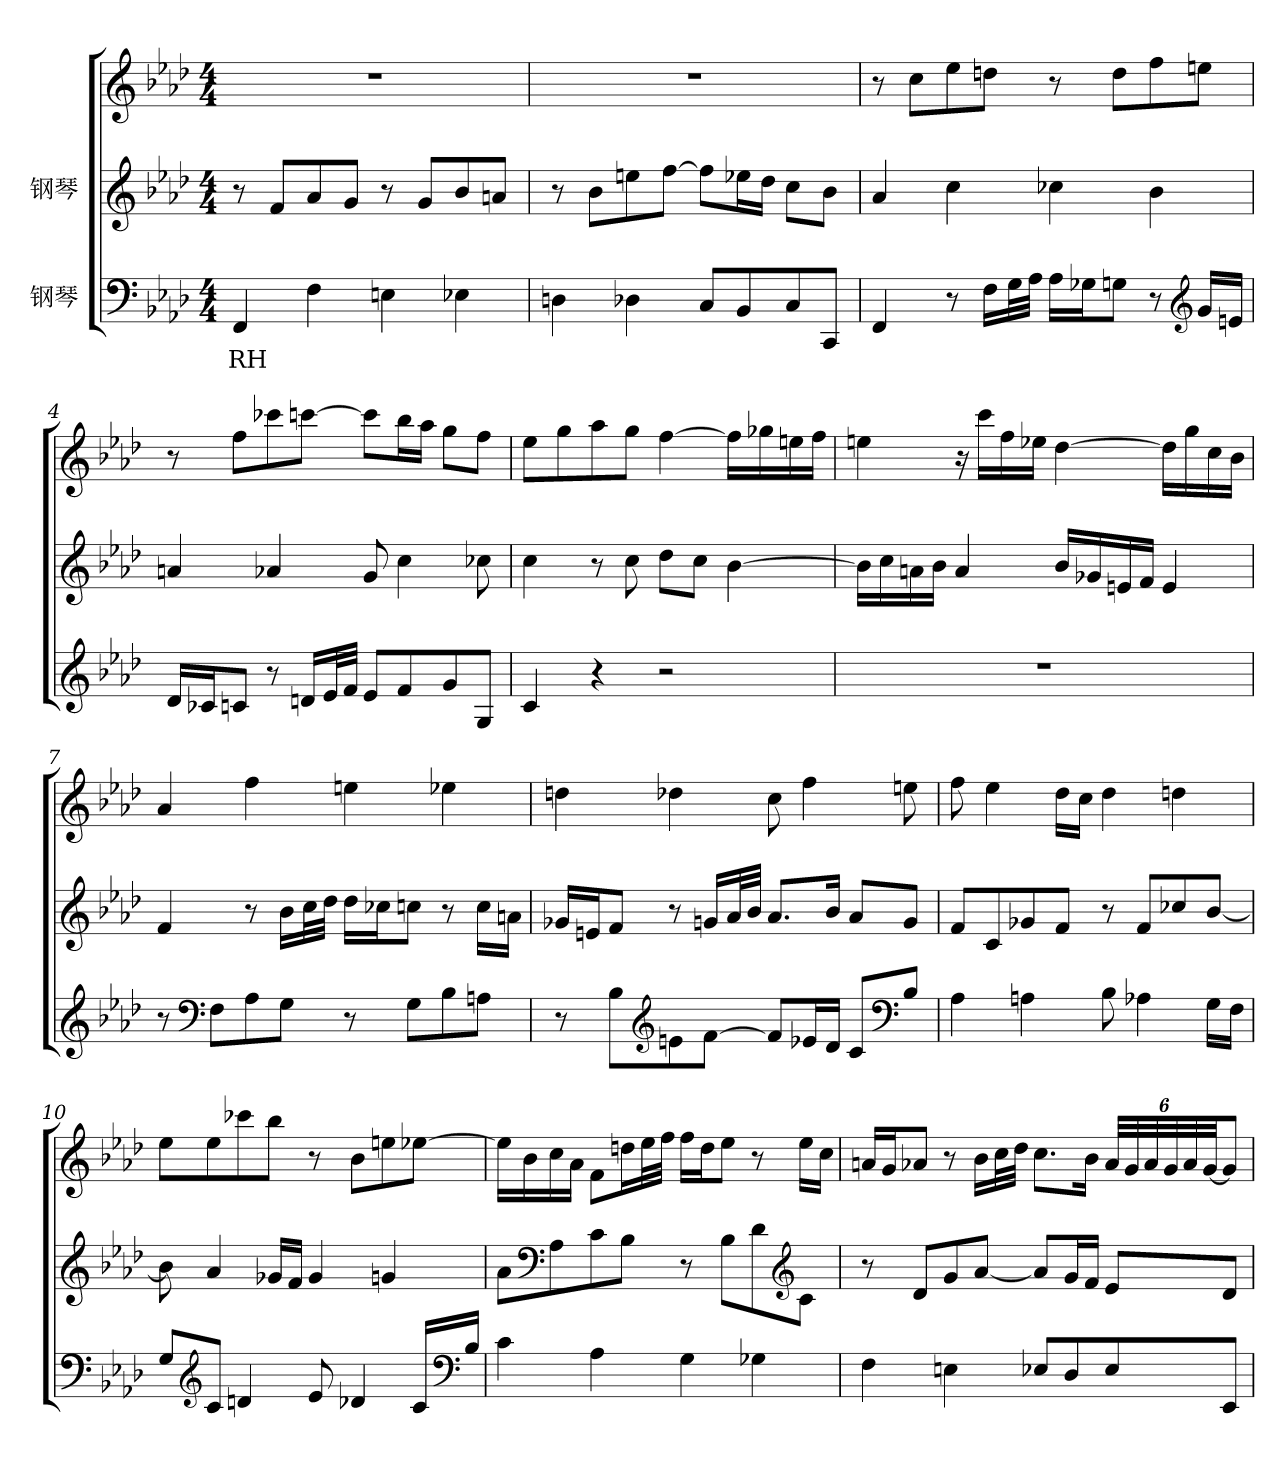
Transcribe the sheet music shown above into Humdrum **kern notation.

**kern	**text	**kern	**kern
*part2	*part2	*part1	*part1
*staff3	*staff3	*staff2	*staff1
*I"钢琴	*	*I"钢琴	*
*clefF4	*	*clefG2	*clefG2
*k[b-e-a-d-]	*	*k[b-e-a-d-]	*k[b-e-a-d-]
*M4/4	*	*M4/4	*M4/4
*MM84	*	*MM84	*MM84
=1	=1	=1	=1
4FF/	RH	8r	1r
.	.	8f/L	.
4F\	.	8a-/	.
.	.	8g/J	.
4En\	.	8r	.
.	.	8g/L	.
4E-X\	.	8b-/	.
.	.	8an/J	.
=2	=2	=2	=2
4Dn\	.	8r	1r
.	.	8b-\L	.
4D-X\	.	8een\	.
.	.	[8ff\J	.
8C/L	.	8ff\L]	.
8BB-/	.	16ee-X\L	.
.	.	16dd-\JJ	.
8C/	.	8cc\L	.
8CC/J	.	8b-\J	.
=3	=3	=3	=3
4FF/	.	4a-/	8r
.	.	.	8cc\L
8r	.	4cc\	8ee-\
16F\LL	.	.	8ddn\J
32G\L	.	.	.
32A-\JJJ	.	.	.
16A-\LL	.	4cc-X\	8r
16G-X\J	.	.	.
8Gn\J	.	.	8dd\L
8r	.	4b-\	8ff\
*clefG2	*	*	*
16g/LL	.	.	8een\J
16en/JJ	.	.	.
!!LO:LB:g=z
=4	=4	=4	=4
16d-/LL	.	4an/	8r
16c-X/J	.	.	.
8cn/J	.	.	8ff\L
8r	.	4a-X/	8ccc-X\
16dn/LL	.	.	[8cccn\J
32e-/L	.	.	.
32f/JJJ	.	.	.
8e-/L	.	8g/	8ccc\L]
8f/	.	4cc\	16bb-\L
.	.	.	16aa-\JJ
8g/	.	.	8gg\L
8G/J	.	8cc-X\	8ff\J
=5	=5	=5	=5
4c/	.	4cc\	8ee-\L
.	.	.	8gg\
4r	.	8r	8aa-\
.	.	8cc\	8gg\J
2r	.	8dd-\L	[4ff\
.	.	8cc\J	.
.	.	[4b-\	16ff\LL]
.	.	.	16gg-X\
.	.	.	16een\
.	.	.	16ff\JJ
!!LO:LB:g=z
=6	=6	=6	=6
1r	.	16b-\LL]	4een\
.	.	16cc\	.
.	.	16an\	.
.	.	16b-\JJ	.
.	.	4a/	16r
.	.	.	16ccc\LL
.	.	.	16ff\
.	.	.	16ee-X\JJ
.	.	16b-/LL	[4dd-\
.	.	16g-X/	.
.	.	16en/	.
.	.	16f/JJ	.
.	.	4e/	16dd-\LL]
.	.	.	16gg\
.	.	.	16cc\
.	.	.	16b-\JJ
=7	=7	=7	=7
8r	.	4f/	4a-/
*clefF4	*	*	*
8F\L	.	.	.
8A-\	.	8r	4ff\
8G\J	.	16b-\LL	.
.	.	32cc\L	.
.	.	32dd-\JJJ	.
8r	.	16dd-\LL	4een\
.	.	16cc-X\J	.
8G\L	.	8ccn\J	.
8B-\	.	8r	4ee-X\
8An\J	.	16cc\LL	.
.	.	16an\JJ	.
!!LO:LB:g=z
=8	=8	=8	=8
8r	.	16g-X/LL	4ddn\
.	.	16en/J	.
8B-\L	.	8f/J	.
*clefG2	*	*	*
8en\	.	8r	4dd-X\
[8f\J	.	16gn/LL	.
.	.	32a-/L	.
.	.	32b-/JJJ	.
8f/L]	.	8.a-/L	8cc\
16e-X/L	.	.	4ff\
16d-/JJ	.	16b-/Jk	.
8c/L	.	8a-/L	.
*clefF4	*	*	*
8B-/J	.	8g/J	8een\
=9	=9	=9	=9
4A-\	.	8f/L	8ff\
.	.	8c/	4ee-\
4An\	.	8g-X/	.
.	.	8f/J	16dd-\LL
.	.	.	16cc\JJ
8B-\	.	8r	4dd-\
4A-X\	.	8f/L	.
.	.	8cc-X/	4ddn\
16G\LL	.	[8b-/J	.
16F\JJ	.	.	.
!!LO:PB:g=z
=10	=10	=10	=10
8G/L	.	8b-\]	8ee-\L
*clefG2	*	*	*
8c/J	.	4a-/	8ee-\
4dn/	.	.	8ccc-X\
.	.	16g-X/LL	8bb-\J
.	.	16f/JJ	.
8e-/	.	4g-/	8r
4d-X/	.	.	8b-\L
.	.	4gn/	8een\
16c/LL	.	.	[8ee-X\J
*clefF4	*	*	*
16B-/JJ	.	.	.
=11	=11	=11	=11
4c\	.	8a-\L	16ee-\LL]
.	.	.	16b-\
*	*	*clefF4	*
.	.	8A-\	16cc\
.	.	.	16a-\JJ
4A-\	.	8c\	8f\L
.	.	8B-\J	16ddn\L
.	.	.	32ee-\L
.	.	.	32ff\JJJ
4G\	.	8r	16ff\LL
.	.	.	16dd\J
.	.	8B-\L	8ee-\J
4G-X\	.	8d-\	8r
*	*	*clefG2	*
.	.	8c\J	16ee-\LL
.	.	.	16cc\JJ
!!LO:LB:g=z
=12	=12	=12	=12
4F\	.	8r	16an/LL
.	.	.	16g/J
.	.	8d-/L	8a-X/J
4En\	.	8g/	8r
.	.	[8a-/J	16b-\LL
.	.	.	32cc\L
.	.	.	32dd-\JJJ
8E-X/L	.	8a-/L]	8.cc\L
8D-/	.	16g/L	.
.	.	16f/JJ	16b-\Jk
*	*	*	*Xbrackettup
8E-/	.	8e-/L	48a-/LLL
.	.	.	48g/
.	.	.	48a-/
.	.	.	48g/
.	.	.	48a-/
.	.	.	[48g/JJ
8EE-/J	.	8d-/J	8g/J]
=	=	=	=
*-	*-	*-	*-
